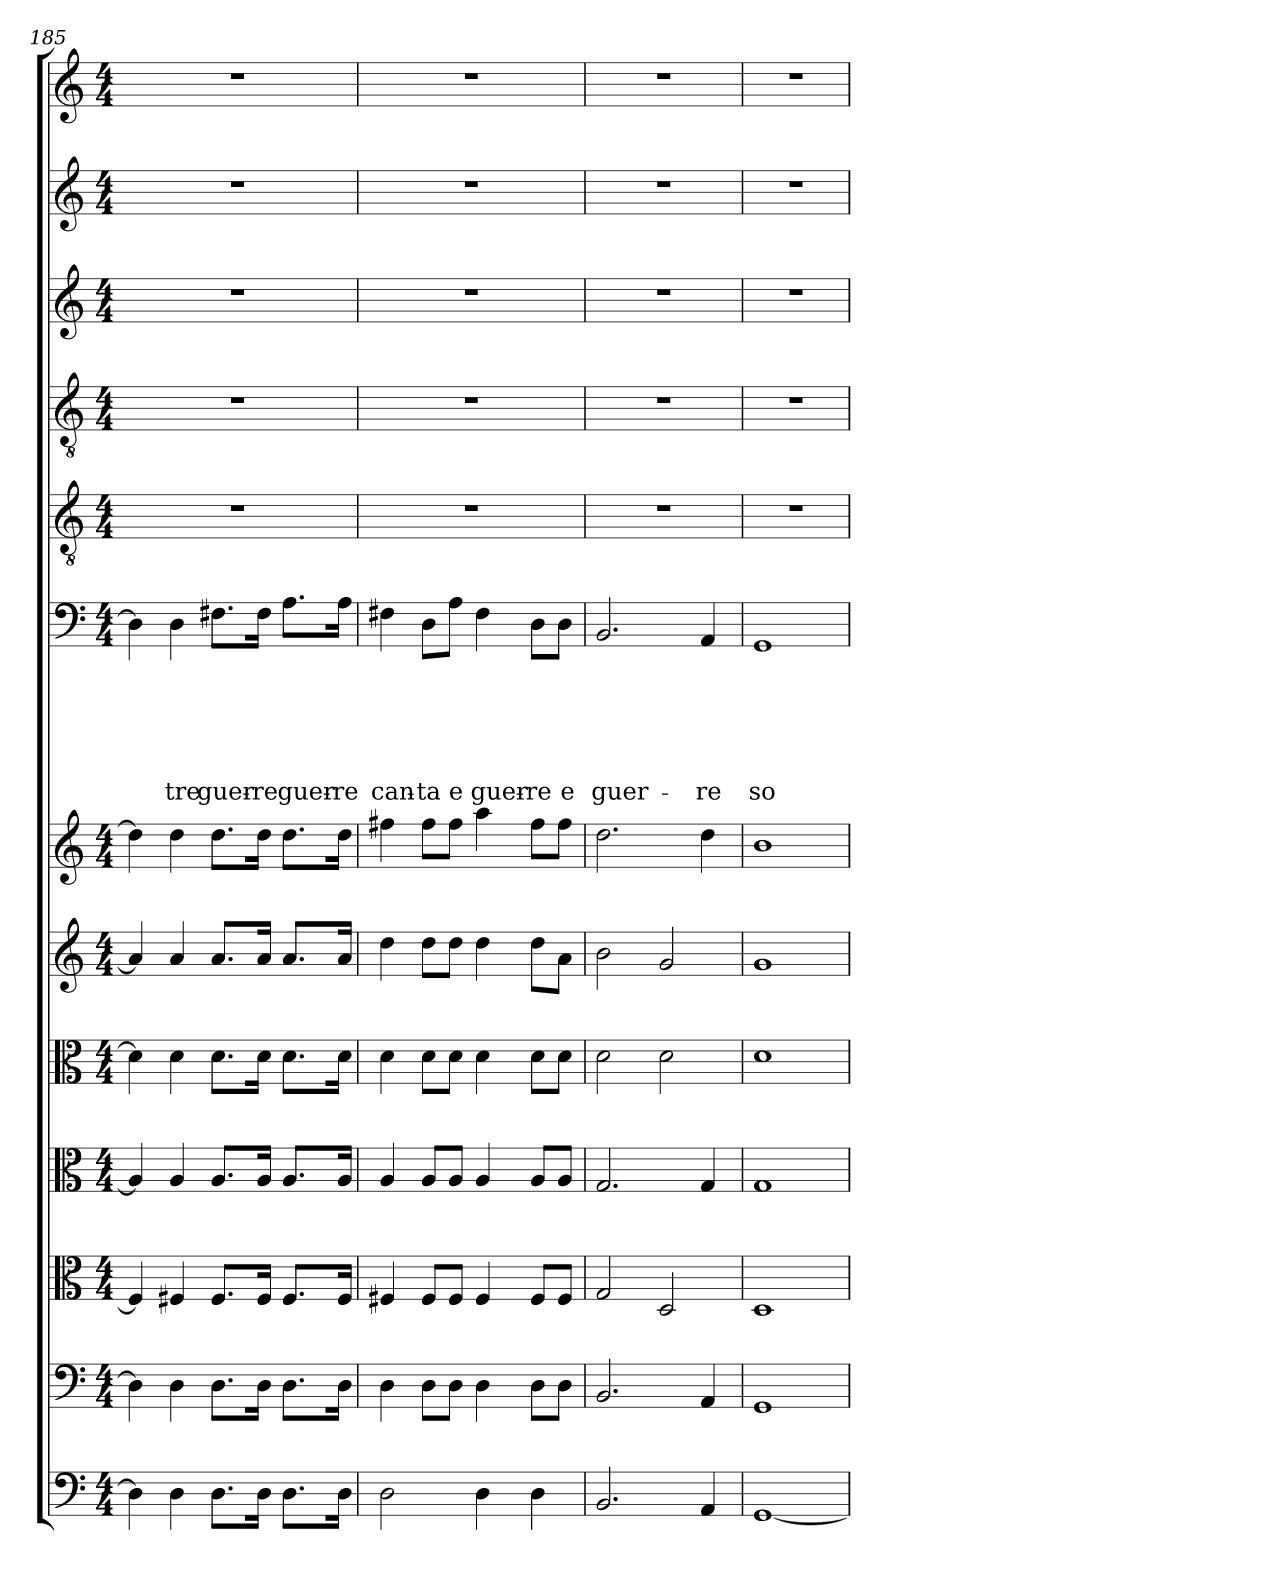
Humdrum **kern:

**kern	**kern	**kern	**kern	**kern	**kern	**kern	**kern	**text	**text	**text	**text	**text	**text	**kern	**kern	**kern	**kern	**kern
*part13	*part12	*part11	*part10	*part9	*part8	*part7	*part6	*part6	*part6	*part6	*part6	*part6	*part6	*part5	*part4	*part3	*part2	*part1
*staff13	*staff12	*staff11	*staff10	*staff9	*staff8	*staff7	*staff6	*staff6	*staff6	*staff6	*staff6	*staff6	*staff6	*staff5	*staff4	*staff3	*staff2	*staff1
*clefF4	*clefF4	*clefC3	*clefC3	*clefC3	*clefG2	*clefG2	*clefF4	*	*	*	*	*	*	*clefGv2	*clefGv2	*clefG2	*clefG2	*clefG2
*k[]	*k[]	*k[]	*k[]	*k[]	*k[]	*k[]	*k[]	*	*	*	*	*	*	*k[]	*k[]	*k[]	*k[]	*k[]
*C:	*C:	*C:	*C:	*C:	*C:	*C:	*C:	*	*	*	*	*	*	*C:	*C:	*C:	*C:	*C:
*M4/4	*M4/4	*M4/4	*M4/4	*M4/4	*M4/4	*M4/4	*M4/4	*	*	*	*	*	*	*M4/4	*M4/4	*M4/4	*M4/4	*M4/4
=185	=185	=185	=185	=185	=185	=185	=185	=185	=185	=185	=185	=185	=185	=185	=185	=185	=185	=185
4D\]	4D\]	4F#/]	4A/]	4d\]	4a/]	4dd\]	4D\]	.	.	.	.	.	.	1r	1r	1r	1r	1r
!	!	!	!	!	!	!	!	!	!	!	!	!	!LO:LY:b	!	!	!	!	!
4D\	4D\	4F#/	4A/	4d\	4a/	4dd\	4D\	.	.	.	.	.	-tre	.	.	.	.	.
!	!	!	!	!	!	!	!	!	!	!	!	!	!LO:LY:b	!	!	!	!	!
8.D\L	8.D\L	8.F#/L	8.A/L	8.d\L	8.a/L	8.dd\L	8.F#X\L	.	.	.	.	.	guer-	.	.	.	.	.
!	!	!	!	!	!	!	!	!	!	!	!	!	!LO:LY:b	!	!	!	!	!
16D\Jk	16D\Jk	16F#/Jk	16A/Jk	16d\Jk	16a/Jk	16dd\Jk	16F#\Jk	.	.	.	.	.	-re	.	.	.	.	.
!	!	!	!	!	!	!	!	!	!	!	!	!	!LO:LY:b	!	!	!	!	!
8.D\L	8.D\L	8.F#/L	8.A/L	8.d\L	8.a/L	8.dd\L	8.A\L	.	.	.	.	.	guer-	.	.	.	.	.
!	!	!	!	!	!	!	!	!	!	!	!	!	!LO:LY:b	!	!	!	!	!
16D\Jk	16D\Jk	16F#/Jk	16A/Jk	16d\Jk	16a/Jk	16dd\Jk	16A\Jk	.	.	.	.	.	-re	.	.	.	.	.
!!LO:PB:g=z
=186	=186	=186	=186	=186	=186	=186	=186	=186	=186	=186	=186	=186	=186	=186	=186	=186	=186	=186
!	!	!	!	!	!	!	!	!	!	!	!	!	!LO:LY:b	!	!	!	!	!
2D\	4D\	4F#X/	4A/	4d\	4dd\	4ff#X\	4F#X\	.	.	.	.	.	can-	1r	1r	1r	1r	1r
!	!	!	!	!	!	!	!	!	!	!	!	!	!LO:LY:b	!	!	!	!	!
.	8D\L	8F#/L	8A/L	8d\L	8dd\L	8ff#\L	8D\L	.	.	.	.	.	-ta	.	.	.	.	.
!	!	!	!	!	!	!	!	!	!	!	!	!	!LO:LY:b	!	!	!	!	!
.	8D\J	8F#/J	8A/J	8d\J	8dd\J	8ff#\J	8A\J	.	.	.	.	.	e	.	.	.	.	.
!	!	!	!	!	!	!	!	!	!	!	!	!	!LO:LY:b	!	!	!	!	!
4D\	4D\	4F#/	4A/	4d\	4dd\	4aa\	4F#\	.	.	.	.	.	guer-	.	.	.	.	.
!	!	!	!	!	!	!	!	!	!	!	!	!	!LO:LY:b	!	!	!	!	!
4D\	8D\L	8F#/L	8A/L	8d\L	8dd\L	8ff#\L	8D\L	.	.	.	.	.	-re	.	.	.	.	.
!	!	!	!	!	!	!	!	!	!	!	!	!	!LO:LY:b	!	!	!	!	!
.	8D\J	8F#/J	8A/J	8d\J	8a\J	8ff#\J	8D\J	.	.	.	.	.	e	.	.	.	.	.
=187	=187	=187	=187	=187	=187	=187	=187	=187	=187	=187	=187	=187	=187	=187	=187	=187	=187	=187
!	!	!	!	!	!	!	!	!	!	!	!	!	!LO:LY:b	!	!	!	!	!
2.BB/	2.BB/	2G/	2.G/	2d\	2b\	2.dd\	2.BB/	.	.	.	.	.	guer-	1r	1r	1r	1r	1r
.	.	2D/	.	2d\	2g/	.	.	.	.	.	.	.	.	.	.	.	.	.
!	!	!	!	!	!	!	!	!	!	!	!	!	!LO:LY:b	!	!	!	!	!
4AA/	4AA/	.	4G/	.	.	4dd\	4AA/	.	.	.	.	.	-re	.	.	.	.	.
=188	=188	=188	=188	=188	=188	=188	=188	=188	=188	=188	=188	=188	=188	=188	=188	=188	=188	=188
!	!	!	!	!	!	!	!	!	!	!	!	!	!LO:LY:b	!	!	!	!	!
[1GG	1GG	1D	1G	1d	1g	1b	1GG	.	.	.	.	.	so-	1r	1r	1r	1r	1r
=	=	=	=	=	=	=	=	=	=	=	=	=	=	=	=	=	=	=
*-	*-	*-	*-	*-	*-	*-	*-	*-	*-	*-	*-	*-	*-	*-	*-	*-	*-	*-
